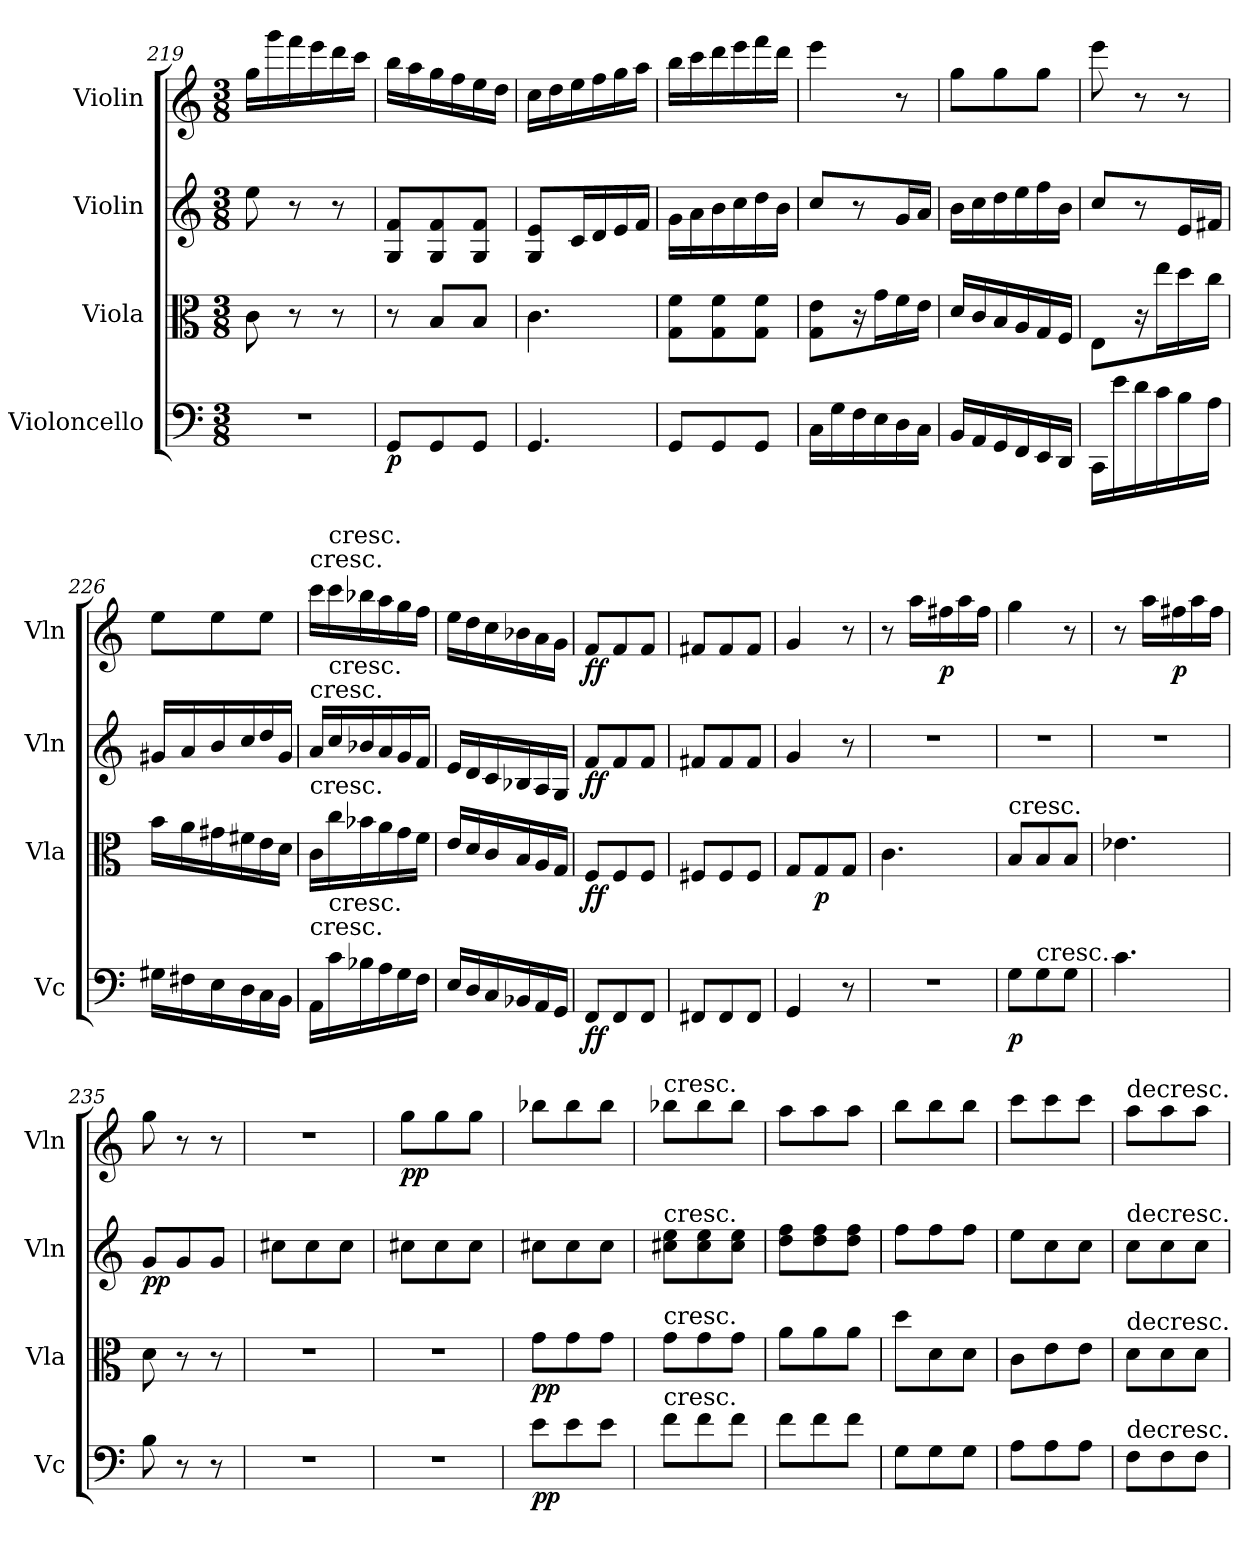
**kern	**dynam	**kern	**dynam	**kern	**dynam	**kern	**dynam
*part4	*part4	*part3	*part3	*part2	*part2	*part1	*part1
*staff4	*staff4	*staff3	*staff3	*staff2	*staff2	*staff1	*staff1
*I"Violoncello	*	*I"Viola	*	*I"Violin	*	*I"Violin	*
*I'Vc	*	*I'Vla	*	*I'Vln	*	*I'Vln	*
*clefF4	*	*clefC3	*	*clefG2	*	*clefG2	*
*k[]	*	*k[]	*	*k[]	*	*k[]	*
*C:	*	*C:	*	*C:	*	*C:	*
*M3/8	*	*M3/8	*	*M3/8	*	*M3/8	*
=219	=219	=219	=219	=219	=219	=219	=219
4.r	.	8c\	.	8ee\	.	16gg\LL	.
.	.	.	.	.	.	16ggg\	.
.	.	8r	.	8r	.	16fff\	.
.	.	.	.	.	.	16eee\	.
.	.	8r	.	8r	.	16ddd\	.
.	.	.	.	.	.	16ccc\JJ	.
=220	=220	=220	=220	=220	=220	=220	=220
8GG/L	p	8r	.	8G/ 8f/L	.	16bb\LL	.
.	.	.	.	.	.	16aa\	.
8GG/	.	8B/L	.	8G/ 8f/	.	16gg\	.
.	.	.	.	.	.	16ff\	.
8GG/J	.	8B/J	.	8G/ 8f/J	.	16ee\	.
.	.	.	.	.	.	16dd\JJ	.
=221	=221	=221	=221	=221	=221	=221	=221
4.GG/	.	4.c\	.	8G/ 8e/L	.	16cc\LL	.
.	.	.	.	.	.	16dd\	.
.	.	.	.	16c/L	.	16ee\	.
.	.	.	.	16d/	.	16ff\	.
.	.	.	.	16e/	.	16gg\	.
.	.	.	.	16f/JJ	.	16aa\JJ	.
=222	=222	=222	=222	=222	=222	=222	=222
8GG/L	.	8G\ 8f\L	.	16g\LL	.	16bb\LL	.
.	.	.	.	16a\	.	16ccc\	.
8GG/	.	8G\ 8f\	.	16b\	.	16ddd\	.
.	.	.	.	16cc\	.	16eee\	.
8GG/J	.	8G\ 8f\J	.	16dd\	.	16fff\	.
.	.	.	.	16b\JJ	.	16ddd\JJ	.
=223	=223	=223	=223	=223	=223	=223	=223
16C\LL	.	8G\ 8e\L	.	8cc/L	.	4eee\	.
16G\	.	.	.	.	.	.	.
16F\	.	16r	.	8r	.	.	.
16E\	.	16g\L	.	.	.	.	.
16D\	.	16f\	.	16g/L	.	8r	.
16C\JJ	.	16e\JJ	.	16a/JJ	.	.	.
=224	=224	=224	=224	=224	=224	=224	=224
16BB/LL	.	16d/LL	.	16b\LL	.	8gg\L	.
16AA/	.	16c/	.	16cc\	.	.	.
16GG/	.	16B/	.	16dd\	.	8gg\	.
16FF/	.	16A/	.	16ee\	.	.	.
16EE/	.	16G/	.	16ff\	.	8gg\J	.
16DD/JJ	.	16F/JJ	.	16b\JJ	.	.	.
=225	=225	=225	=225	=225	=225	=225	=225
16CC\LL	.	8E\L	.	8cc/L	.	8eee\	.
16e\	.	.	.	.	.	.	.
16d\	.	16r	.	8r	.	8r	.
16c\	.	16ee\L	.	.	.	.	.
16B\	.	16dd\	.	16e/L	.	8r	.
16A\JJ	.	16cc\JJ	.	16f#X/JJ	.	.	.
=226	=226	=226	=226	=226	=226	=226	=226
16G#X\LL	.	16b\LL	.	16g#X/LL	.	8ee\L	.
16F#X\	.	16a\	.	16a/	.	.	.
16E\	.	16g#X\	.	16b/	.	8ee\	.
16D\	.	16f#X\	.	16cc/	.	.	.
16C\	.	16e\	.	16dd/	.	8ee\J	.
16BB\JJ	.	16d\JJ	.	16g#/JJ	.	.	.
=227	=227	=227	=227	=227	=227	=227	=227
!	!	!	!	!	!	!LO:TX:t=cresc.	!
!	!	!	!	!LO:TX:t=cresc.	!	!	!
!	!	!LO:TX:t=cresc.	!	!	!	!	!
!LO:TX:t=cresc.	!	!	!	!	!	!	!
16AA\LL	.	16c\LL	.	16a/LL	.	16ccc\LL	.
!	!	!	!	!	!	!LO:TX:t=cresc.	!
!	!	!	!	!LO:TX:t=cresc.	!	!	!
!LO:TX:t=cresc.	!	!	!	!	!	!	!
16c\	.	16cc\	.	16cc/	.	16ccc\	.
16B-X\	.	16b-X\	.	16b-X/	.	16bb-X\	.
16A\	.	16a\	.	16a/	.	16aa\	.
16G\	.	16g\	.	16g/	.	16gg\	.
16F\JJ	.	16f\JJ	.	16f/JJ	.	16ff\JJ	.
=228	=228	=228	=228	=228	=228	=228	=228
16E/LL	.	16e/LL	.	16e/LL	.	16ee\LL	.
16D/	.	16d/	.	16d/	.	16dd\	.
16C/	.	16c/	.	16c/	.	16cc\	.
16BB-X/	.	16B/	.	16B-X/	.	16b-X\	.
16AA/	.	16A/	.	16A/	.	16a\	.
16GG/JJ	.	16G/JJ	.	16G/JJ	.	16g\JJ	.
=229	=229	=229	=229	=229	=229	=229	=229
8FF/L	ff	8F/L	ff	8f/L	ff	8f/L	ff
8FF/	.	8F/	.	8f/	.	8f/	.
8FF/J	.	8F/J	.	8f/J	.	8f/J	.
=230	=230	=230	=230	=230	=230	=230	=230
8FF#X/L	.	8F#X/L	.	8f#X/L	.	8f#X/L	.
8FF#/	.	8F#/	.	8f#/	.	8f#/	.
8FF#/J	.	8F#/J	.	8f#/J	.	8f#/J	.
=231	=231	=231	=231	=231	=231	=231	=231
4GG/	.	8G/L	.	4g/	.	4g/	.
.	.	8G/	p	.	.	.	.
8r	.	8G/J	.	8r	.	8r	.
=232	=232	=232	=232	=232	=232	=232	=232
4.r	.	4.c\	.	4.r	.	8r	.
.	.	.	.	.	.	16aa\LL	.
.	.	.	.	.	.	16ff#X\	p
.	.	.	.	.	.	16aa\	.
.	.	.	.	.	.	16ff#\JJ	.
=233	=233	=233	=233	=233	=233	=233	=233
!	!	!LO:TX:t=cresc.	!	!	!	!	!
8G\L	p	8B/L	.	4.r	.	4gg\	.
!LO:TX:t=cresc.	!	!	!	!	!	!	!
8G\	.	8B/	.	.	.	.	.
8G\J	.	8B/J	.	.	.	8r	.
=234	=234	=234	=234	=234	=234	=234	=234
4.c\	.	4.e-X\	.	4.r	.	8r	.
.	.	.	.	.	.	16aa\LL	.
.	.	.	.	.	.	16ff#X\	p
.	.	.	.	.	.	16aa\	.
.	.	.	.	.	.	16ff#\JJ	.
=235	=235	=235	=235	=235	=235	=235	=235
8B\	.	8d\	.	8g/L	pp	8gg\	.
8r	.	8r	.	8g/	.	8r	.
8r	.	8r	.	8g/J	.	8r	.
=236	=236	=236	=236	=236	=236	=236	=236
4.r	.	4.r	.	8cc#X\L	.	4.r	.
.	.	.	.	8cc#\	.	.	.
.	.	.	.	8cc#\J	.	.	.
=237	=237	=237	=237	=237	=237	=237	=237
4.r	.	4.r	.	8cc#X\L	.	8gg\L	pp
.	.	.	.	8cc#\	.	8gg\	.
.	.	.	.	8cc#\J	.	8gg\J	.
=238	=238	=238	=238	=238	=238	=238	=238
8e\L	pp	8g\L	pp	8cc#X\L	.	8bb-X\L	.
8e\	.	8g\	.	8cc#\	.	8bb-\	.
8e\J	.	8g\J	.	8cc#\J	.	8bb-\J	.
=239	=239	=239	=239	=239	=239	=239	=239
!	!	!	!	!	!	!LO:TX:t=cresc.	!
!	!	!	!	!LO:TX:t=cresc.	!	!	!
!	!	!LO:TX:t=cresc.	!	!	!	!	!
!LO:TX:t=cresc.	!	!	!	!	!	!	!
8f\L	.	8g\L	.	8cc#X\ 8ee\L	.	8bb-X\L	.
8f\	.	8g\	.	8cc#\ 8ee\	.	8bb-\	.
8f\J	.	8g\J	.	8cc#\ 8ee\J	.	8bb-\J	.
=240	=240	=240	=240	=240	=240	=240	=240
8f\L	.	8a\L	.	8dd\ 8ff\L	.	8aa\L	.
8f\	.	8a\	.	8dd\ 8ff\	.	8aa\	.
8f\J	.	8a\J	.	8dd\ 8ff\J	.	8aa\J	.
=241	=241	=241	=241	=241	=241	=241	=241
8G\L	.	8dd\L	.	8ff\L	.	8bb\L	.
8G\	.	8d\	.	8ff\	.	8bb\	.
8G\J	.	8d\J	.	8ff\J	.	8bb\J	.
=242	=242	=242	=242	=242	=242	=242	=242
8A\L	.	8c\L	.	8ee\L	.	8ccc\L	.
8A\	.	8e\	.	8cc\	.	8ccc\	.
8A\J	.	8e\J	.	8cc\J	.	8ccc\J	.
=243	=243	=243	=243	=243	=243	=243	=243
!	!	!	!	!	!	!LO:TX:t=decresc.	!
!	!	!	!	!LO:TX:t=decresc.	!	!	!
!	!	!LO:TX:t=decresc.	!	!	!	!	!
!LO:TX:t=decresc.	!	!	!	!	!	!	!
8F\L	.	8d\L	.	8cc\L	.	8aa\L	.
8F\	.	8d\	.	8cc\	.	8aa\	.
8F\J	.	8d\J	.	8cc\J	.	8aa\J	.
=	=	=	=	=	=	=	=
*-	*-	*-	*-	*-	*-	*-	*-
